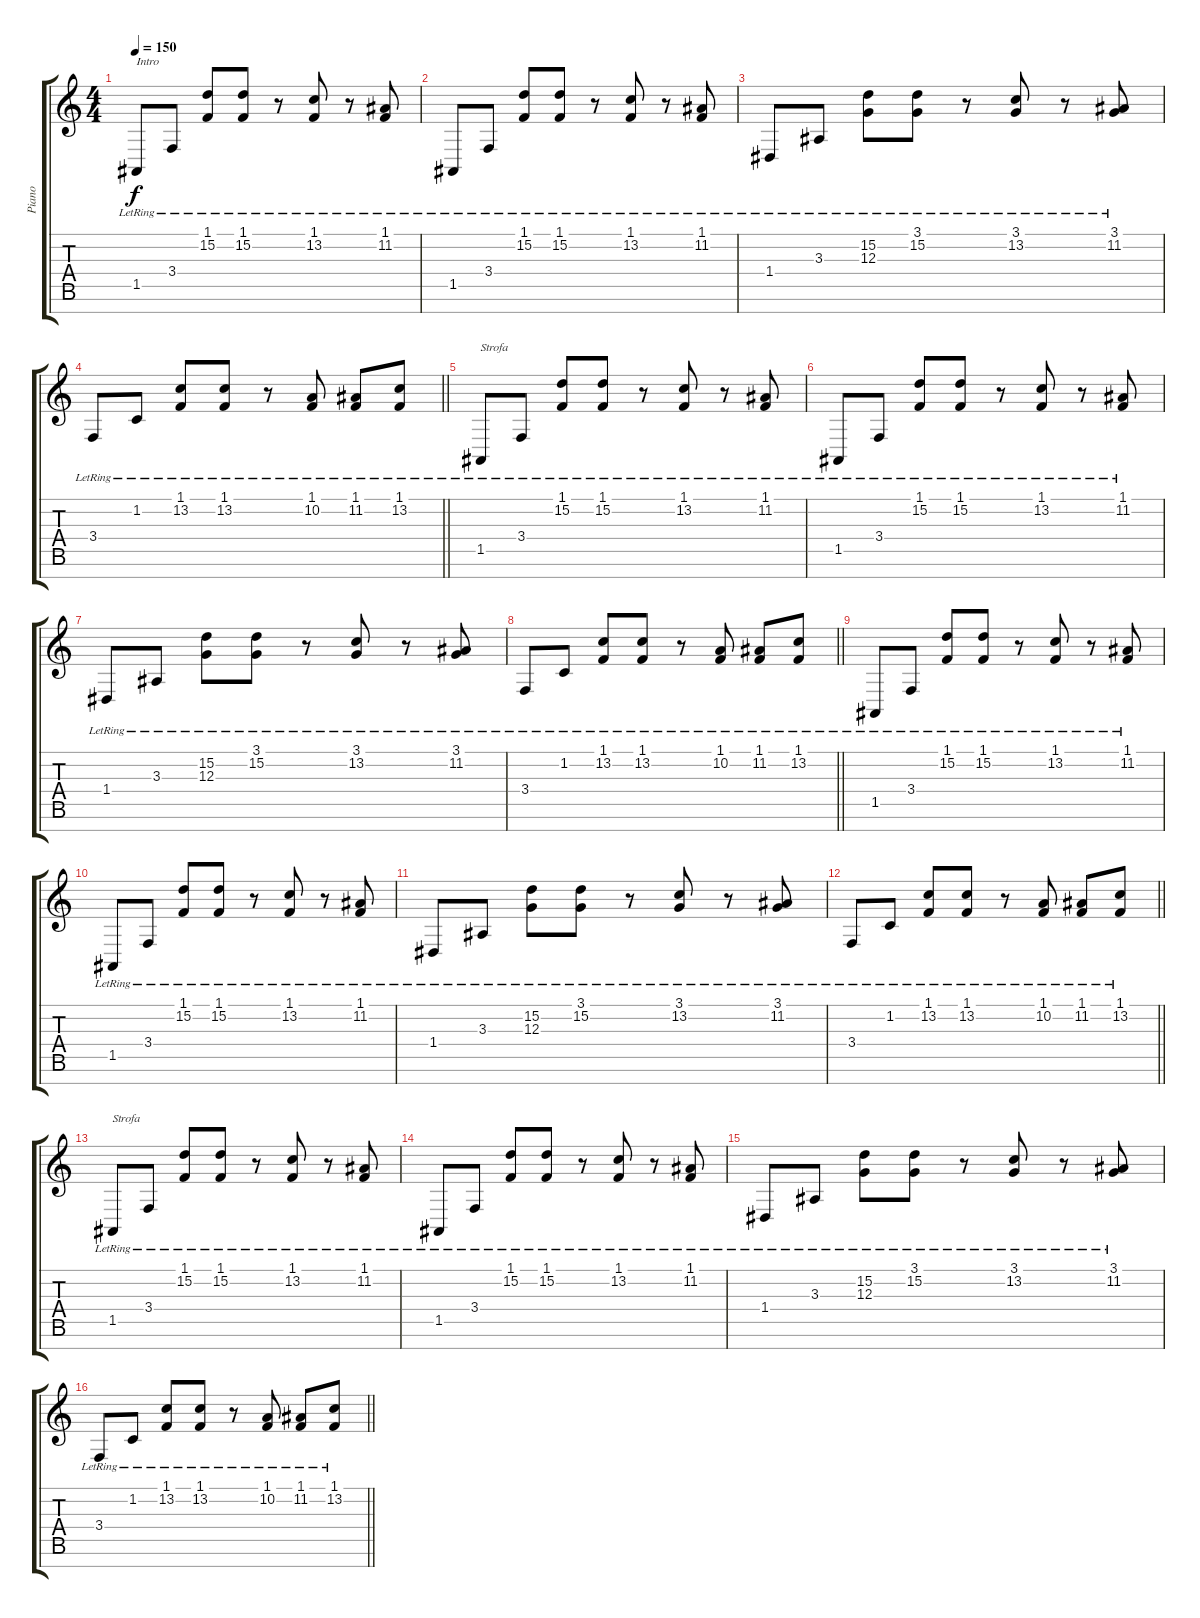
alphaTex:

\track ("Piano" "Piano") {instrument acousticgrandpiano}
\staff {score tabs}
\tuning (E4 B3 G3 D3 A2 E2 B1) {hide}
\ts (4 4)
\tempo 150
\clef g2
\ks c
1.5{lr}.8{txt "Intro" dy f} 3.4{lr}.8 (1.1{lr} 15.2{lr}).8 (1.1{lr} 15.2{lr}).8 r.8 (1.1{lr} 13.2{lr}).8 r.8 (1.1{lr} 11.2{lr}).8 |
1.5{lr}.8 3.4{lr}.8 (1.1{lr} 15.2{lr}).8 (1.1{lr} 15.2{lr}).8 r.8 (1.1{lr} 13.2{lr}).8 r.8 (1.1{lr} 11.2{lr}).8 |
1.4{lr}.8 3.3{lr}.8 (15.2{lr} 12.3{lr}).8 (3.1{lr} 15.2{lr}).8 r.8 (3.1{lr} 13.2{lr}).8 r.8 (3.1{lr} 11.2{lr}).8 |
\barLineRight lightlight
3.4{lr}.8 1.2{lr}.8 (1.1{lr} 13.2{lr}).8 (1.1{lr} 13.2{lr}).8 r.8 (1.1{lr} 10.2{lr}).8 (1.1{lr} 11.2{lr}).8 (1.1{lr} 13.2{lr}).8 |
1.5{lr}.8{txt "Strofa"} 3.4{lr}.8 (1.1{lr} 15.2{lr}).8 (1.1{lr} 15.2{lr}).8 r.8 (1.1{lr} 13.2{lr}).8 r.8 (1.1{lr} 11.2{lr}).8 |
1.5{lr}.8 3.4{lr}.8 (1.1{lr} 15.2{lr}).8 (1.1{lr} 15.2{lr}).8 r.8 (1.1{lr} 13.2{lr}).8 r.8 (1.1{lr} 11.2{lr}).8 |
1.4{lr}.8 3.3{lr}.8 (15.2{lr} 12.3{lr}).8 (3.1{lr} 15.2{lr}).8 r.8 (3.1{lr} 13.2{lr}).8 r.8 (3.1{lr} 11.2{lr}).8 |
\barLineRight lightlight
3.4{lr}.8 1.2{lr}.8 (1.1{lr} 13.2{lr}).8 (1.1{lr} 13.2{lr}).8 r.8 (1.1{lr} 10.2{lr}).8 (1.1{lr} 11.2{lr}).8 (1.1{lr} 13.2{lr}).8 |
1.5{lr}.8 3.4{lr}.8 (1.1{lr} 15.2{lr}).8 (1.1{lr} 15.2{lr}).8 r.8 (1.1{lr} 13.2{lr}).8 r.8 (1.1{lr} 11.2{lr}).8 |
1.5{lr}.8 3.4{lr}.8 (1.1{lr} 15.2{lr}).8 (1.1{lr} 15.2{lr}).8 r.8 (1.1{lr} 13.2{lr}).8 r.8 (1.1{lr} 11.2{lr}).8 |
1.4{lr}.8 3.3{lr}.8 (15.2{lr} 12.3{lr}).8 (3.1{lr} 15.2{lr}).8 r.8 (3.1{lr} 13.2{lr}).8 r.8 (3.1{lr} 11.2{lr}).8 |
\barLineRight lightlight
3.4{lr}.8 1.2{lr}.8 (1.1{lr} 13.2{lr}).8 (1.1{lr} 13.2{lr}).8 r.8 (1.1{lr} 10.2{lr}).8 (1.1{lr} 11.2{lr}).8 (1.1{lr} 13.2{lr}).8 |
1.5{lr}.8{txt "Strofa"} 3.4{lr}.8 (1.1{lr} 15.2{lr}).8 (1.1{lr} 15.2{lr}).8 r.8 (1.1{lr} 13.2{lr}).8 r.8 (1.1{lr} 11.2{lr}).8 |
1.5{lr}.8 3.4{lr}.8 (1.1{lr} 15.2{lr}).8 (1.1{lr} 15.2{lr}).8 r.8 (1.1{lr} 13.2{lr}).8 r.8 (1.1{lr} 11.2{lr}).8 |
1.4{lr}.8 3.3{lr}.8 (15.2{lr} 12.3{lr}).8 (3.1{lr} 15.2{lr}).8 r.8 (3.1{lr} 13.2{lr}).8 r.8 (3.1{lr} 11.2{lr}).8 |
\barLineRight lightlight
3.4{lr}.8 1.2{lr}.8 (1.1{lr} 13.2{lr}).8 (1.1{lr} 13.2{lr}).8 r.8 (1.1{lr} 10.2{lr}).8 (1.1{lr} 11.2{lr}).8 (1.1{lr} 13.2{lr}).8
